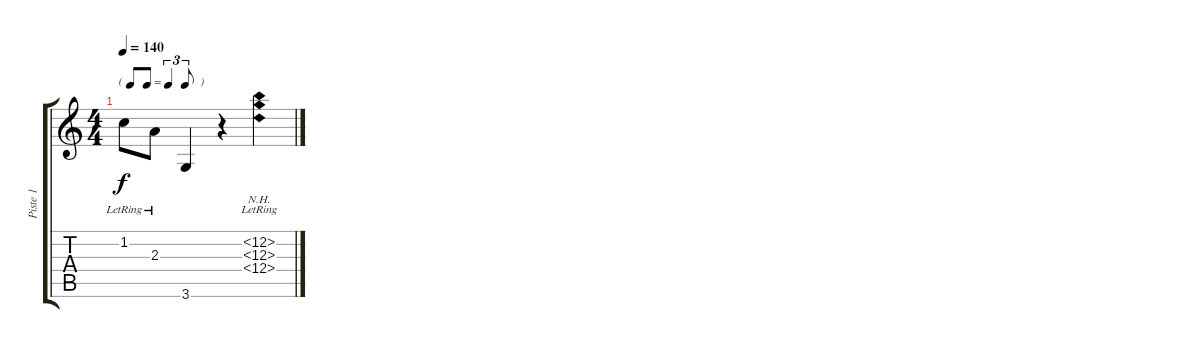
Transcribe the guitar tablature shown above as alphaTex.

\track ("Piste 1" "Piste 1") {instrument electricbassfinger}
\staff {score tabs}
\tuning (E4 B3 G3 D3 A2 E2) {hide}
\ts (4 4)
\tf triplet8th
\tempo 140
\clef g2
\ks c
1.2{lr}.8{dy f} 2.3{lr}.8 3.6.4 r.4 (12.2{nh lr} 12.3{nh lr} 12.4{nh}).4
